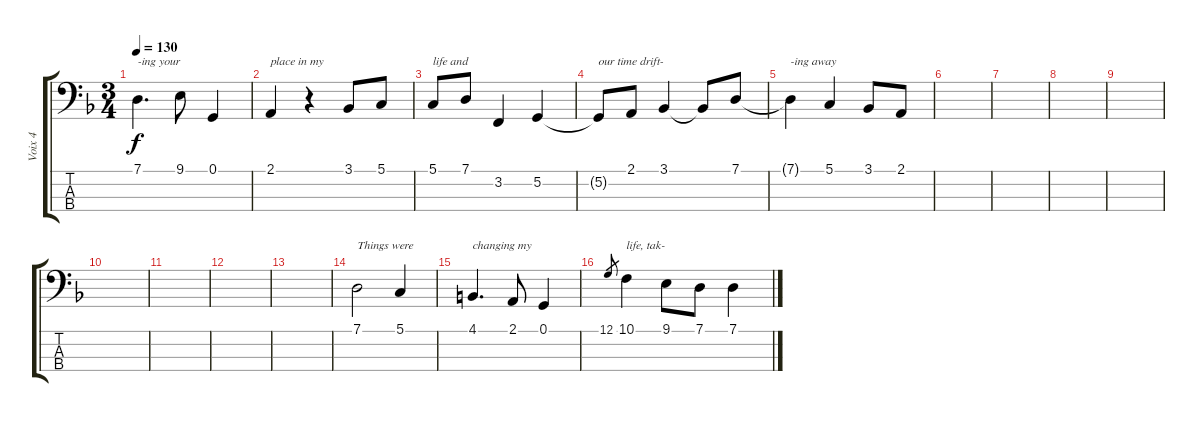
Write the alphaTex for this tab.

\track ("Voix 4" "Voix 4") {instrument lead1square}
\staff {score tabs}
\tuning (G2 D2 A1 E1) {hide}
\ts (3 4)
\tempo 130
\clef f4
\ks dminor
7.1{t}.4{d txt "-ing your" dy f} 9.1.8 0.1.4 |
2.1.4{txt "place in my"} r.4 3.1.8 5.1.8 |
5.1.8{txt "life and"} 7.1.8 3.2.4 5.2.4 |
5.2{t}.8{txt "our time drift-"} 2.1.8 3.1.4 3.1{t}.8 7.1.8 |
7.1{t}.4{txt "-ing away"} 5.1.4 3.1.8 2.1.8 |
|
|
|
|
|
|
|
|
7.1.2{txt "Things were"} 5.1.4 |
4.1.4{d txt "changing my"} 2.1.8 0.1.4 |
12.1.8{gr} 10.1.4{txt "life, tak-"} 9.1.8 7.1.8 7.1.4
